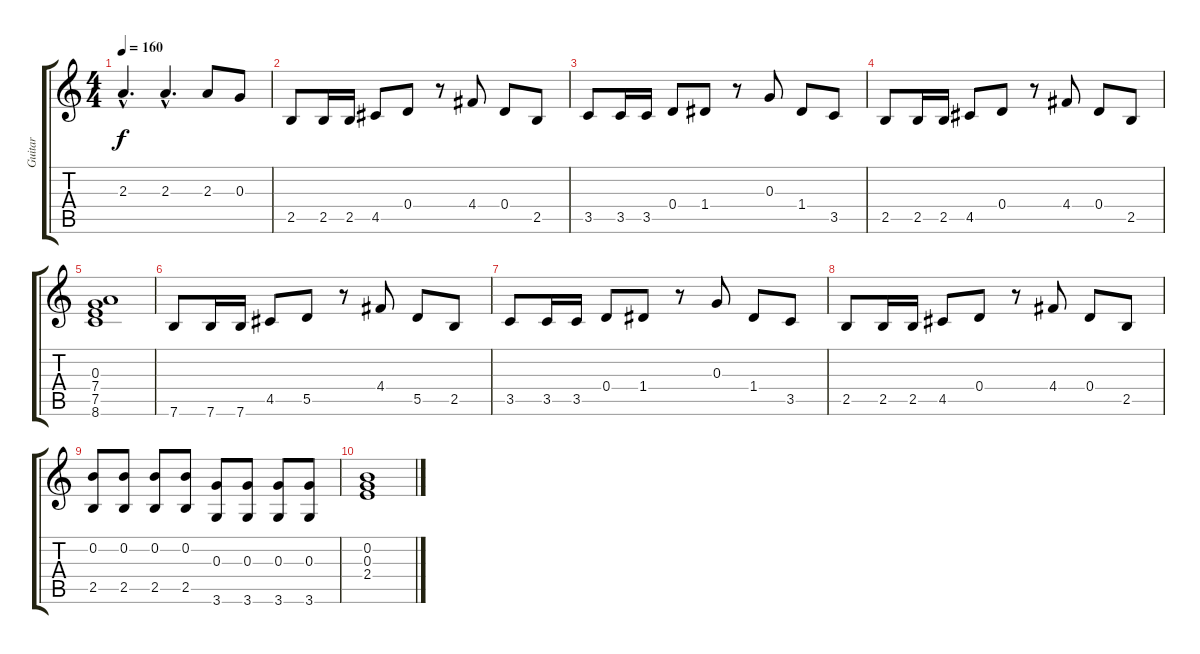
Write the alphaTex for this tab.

\track ("Guitar" "Guitar") {instrument electricguitarmuted}
\staff {score tabs}
\tuning (E4 B3 G3 D3 A2 E2) {hide}
\ts (4 4)
\tempo 160
\clef g2
\ks c
2.3{hac}.4{d dy f} 2.3{hac}.4{d} 2.3.8 0.3.8 |
2.5.8 2.5.16 2.5.16 4.5.8 0.4.8 r.8 4.4.8 0.4.8 2.5.8 |
3.5.8 3.5.16 3.5.16 0.4.8 1.4.8 r.8 0.3.8 1.4.8 3.5.8 |
2.5.8 2.5.16 2.5.16 4.5.8 0.4.8 r.8 4.4.8 0.4.8 2.5.8 |
(0.3 7.4 7.5 8.6).1 |
7.6.8 7.6.16 7.6.16 4.5.8 5.5.8 r.8 4.4.8 5.5.8 2.5.8 |
3.5.8 3.5.16 3.5.16 0.4.8 1.4.8 r.8 0.3.8 1.4.8 3.5.8 |
2.5.8 2.5.16 2.5.16 4.5.8 0.4.8 r.8 4.4.8 0.4.8 2.5.8 |
(0.2 2.5).8 (0.2 2.5).8 (0.2 2.5).8 (0.2 2.5).8 (0.3 3.6).8 (0.3 3.6).8 (0.3 3.6).8 (0.3 3.6).8 |
(0.2 0.3 2.4).1
